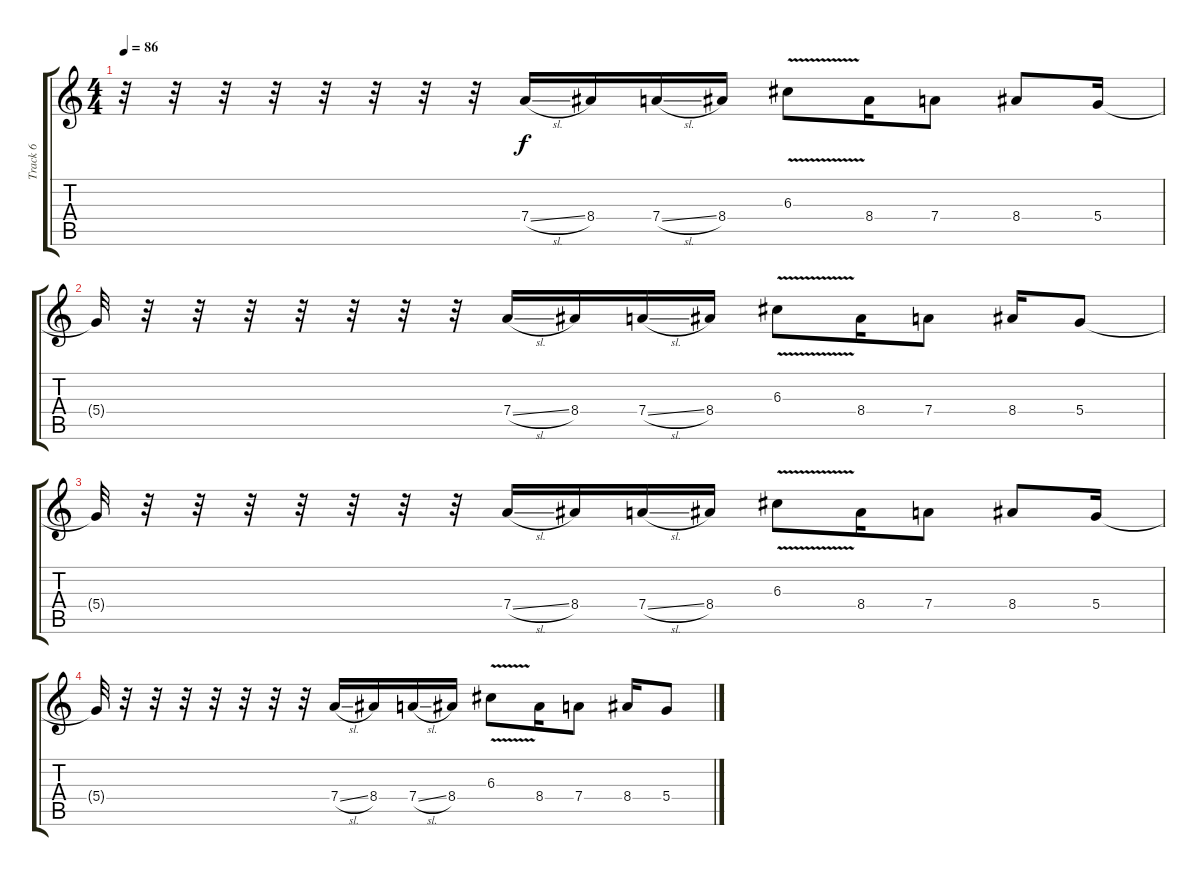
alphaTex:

\track ("Track 6" "Track 6") {instrument overdrivenguitar}
\staff {score tabs}
\tuning (E4 B3 G3 D3 A2 D2) {hide}
\ts (4 4)
\tempo 86
\clef g2
\ks c
r.32{dy f} r.32 r.32 r.32 r.32 r.32 r.32 r.32 7.4{sl}.16 8.4.16 7.4{sl}.16 8.4.16 6.3{v}.8 8.4.16 7.4.8 8.4.8 5.4.16 |
5.4{t}.32 r.32 r.32 r.32 r.32 r.32 r.32 r.32 7.4{sl}.16 8.4.16 7.4{sl}.16 8.4.16 6.3{v}.8 8.4.16 7.4.8 8.4.16 5.4.8 |
5.4{t}.32 r.32 r.32 r.32 r.32 r.32 r.32 r.32 7.4{sl}.16 8.4.16 7.4{sl}.16 8.4.16 6.3{v}.8 8.4.16 7.4.8 8.4.8 5.4.16 |
5.4{t}.32 r.32 r.32 r.32 r.32 r.32 r.32 r.32 7.4{sl}.16 8.4.16 7.4{sl}.16 8.4.16 6.3{v}.8 8.4.16 7.4.8 8.4.16 5.4.8
